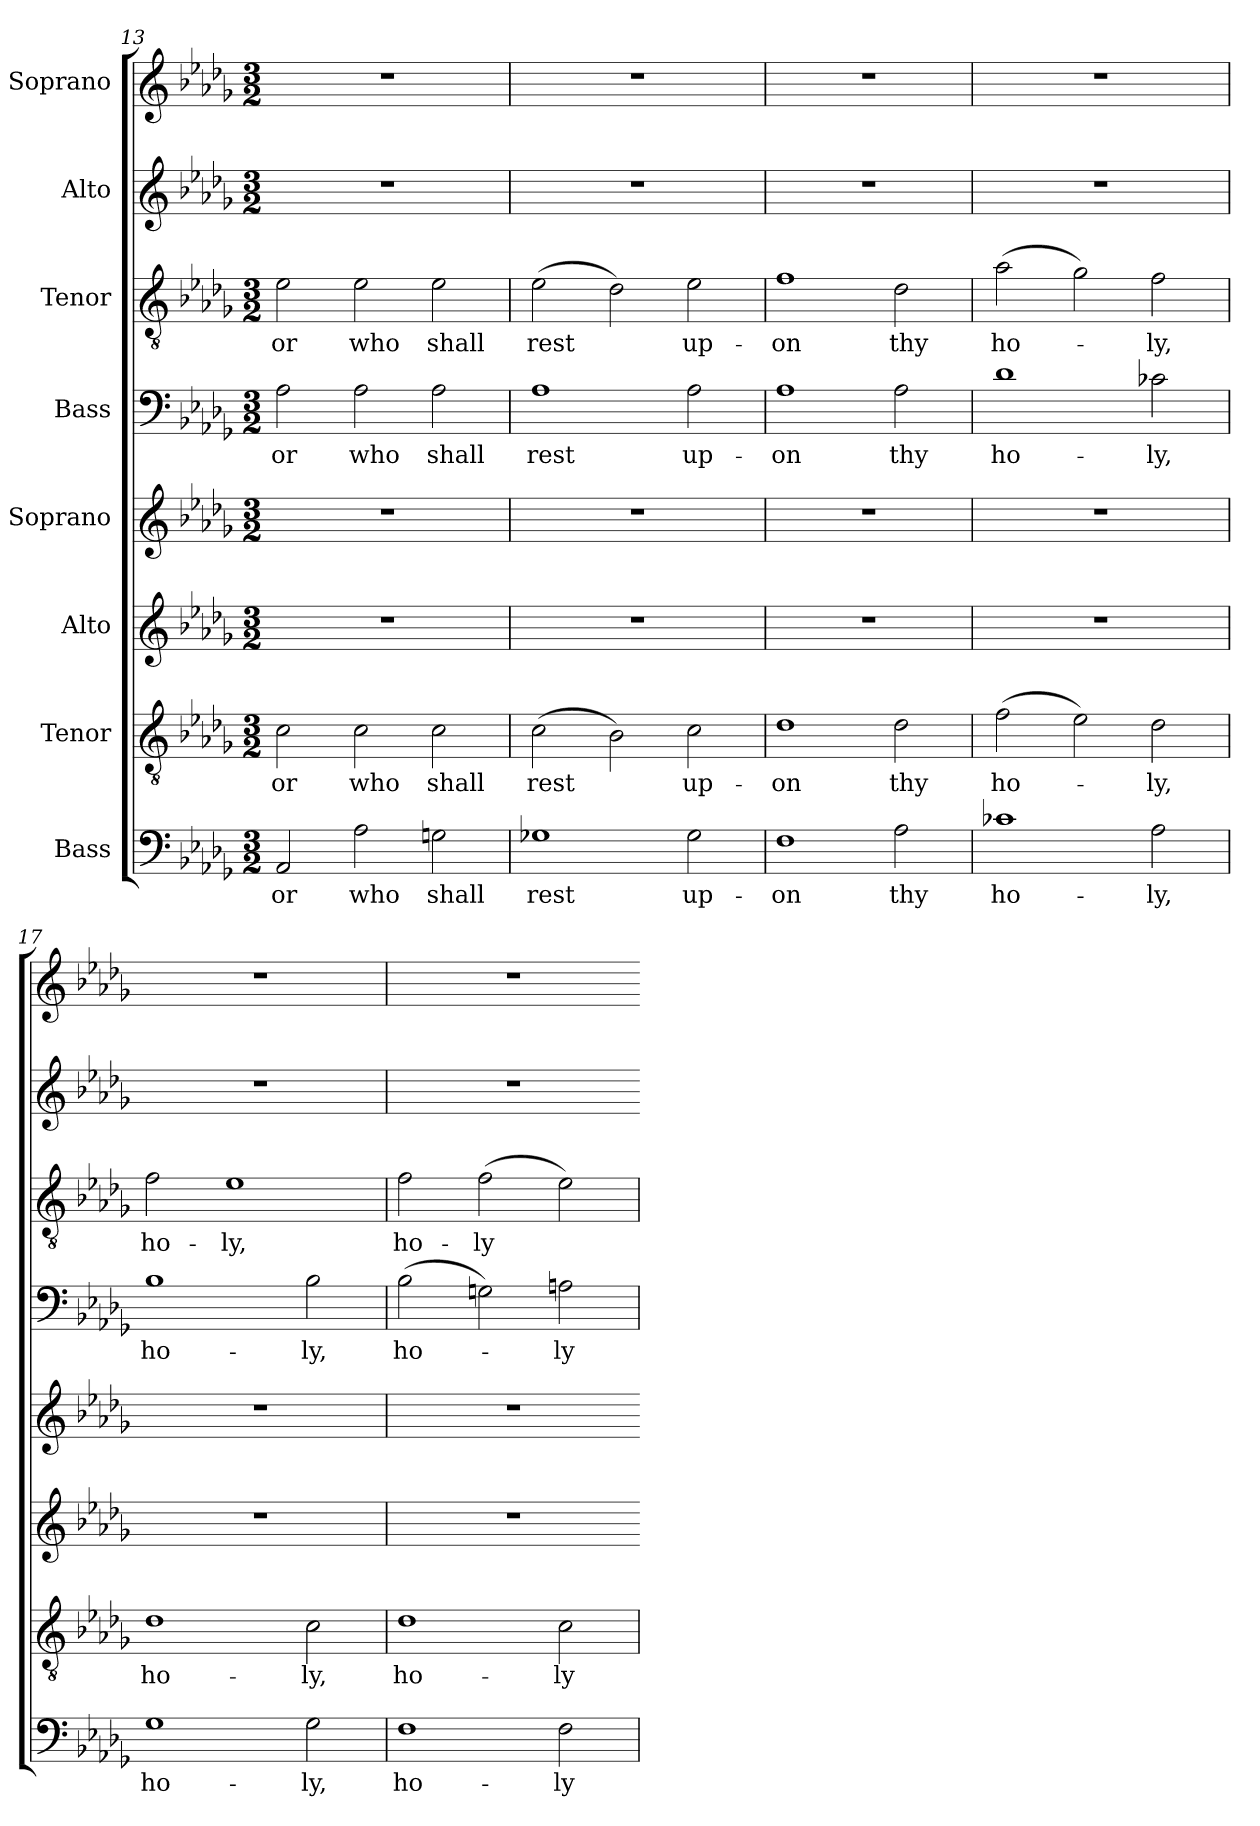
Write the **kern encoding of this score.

**kern	**text	**kern	**text	**kern	**kern	**kern	**text	**kern	**text	**kern	**kern
*part8	*part8	*part7	*part7	*part6	*part5	*part4	*part4	*part3	*part3	*part2	*part1
*staff8	*staff8	*staff7	*staff7	*staff6	*staff5	*staff4	*staff4	*staff3	*staff3	*staff2	*staff1
*I"Bass	*	*I"Tenor	*	*I"Alto	*I"Soprano	*I"Bass	*	*I"Tenor	*	*I"Alto	*I"Soprano
*clefF4	*	*clefGv2	*	*clefG2	*clefG2	*clefF4	*	*clefGv2	*	*clefG2	*clefG2
*k[b-e-a-d-g-]	*	*k[b-e-a-d-g-]	*	*k[b-e-a-d-g-]	*k[b-e-a-d-g-]	*k[b-e-a-d-g-]	*	*k[b-e-a-d-g-]	*	*k[b-e-a-d-g-]	*k[b-e-a-d-g-]
*D-:	*	*D-:	*	*D-:	*D-:	*D-:	*	*D-:	*	*D-:	*D-:
*M3/2	*	*M3/2	*	*M3/2	*M3/2	*M3/2	*	*M3/2	*	*M3/2	*M3/2
=13	=13	=13	=13	=13	=13	=13	=13	=13	=13	=13	=13
!	!LO:LY:b:cj	!	!LO:LY:b:cj	!LO:N:vis=1	!LO:N:vis=1	!	!LO:LY:b:cj	!	!LO:LY:b:cj	!LO:N:vis=1	!LO:N:vis=1
2AA-/	or	2c\	or	1.r	1.r	2A-\	or	2e-\	or	1.r	1.r
!	!LO:LY:b:cj	!	!LO:LY:b:cj	!	!	!	!LO:LY:b:cj	!	!LO:LY:b:cj	!	!
2A-\	who	2c\	who	.	.	2A-\	who	2e-\	who	.	.
!	!LO:LY:b:cj	!	!LO:LY:b:cj	!	!	!	!LO:LY:b:cj	!	!LO:LY:b:cj	!	!
2Gn\	shall	2c\	shall	.	.	2A-\	shall	2e-\	shall	.	.
=14	=14	=14	=14	=14	=14	=14	=14	=14	=14	=14	=14
!	!LO:LY:b:cj	!	!LO:LY:b	!LO:N:vis=1	!LO:N:vis=1	!	!LO:LY:b:cj	!	!LO:LY:b	!LO:N:vis=1	!LO:N:vis=1
1G-X	rest	(>2c\	rest	1.r	1.r	1A-	rest	(>2e-\	rest	1.r	1.r
.	.	2B-\)	.	.	.	.	.	2d-\)	.	.	.
!	!LO:LY:b:cj	!	!LO:LY:b:cj	!	!	!	!LO:LY:b:cj	!	!LO:LY:b:cj	!	!
2G-\	up-	2c\	up-	.	.	2A-\	up-	2e-\	up-	.	.
=15	=15	=15	=15	=15	=15	=15	=15	=15	=15	=15	=15
!	!LO:LY:b:cj	!	!LO:LY:b:cj	!LO:N:vis=1	!LO:N:vis=1	!	!LO:LY:b:cj	!	!LO:LY:b:cj	!LO:N:vis=1	!LO:N:vis=1
1F	-on	1d-	-on	1.r	1.r	1A-	-on	1f	-on	1.r	1.r
!	!LO:LY:b:cj	!	!LO:LY:b:cj	!	!	!	!LO:LY:b:cj	!	!LO:LY:b:cj	!	!
2A-\	thy	2d-\	thy	.	.	2A-\	thy	2d-\	thy	.	.
!!LO:PB:g=z
=16	=16	=16	=16	=16	=16	=16	=16	=16	=16	=16	=16
!	!LO:LY:b:cj	!	!LO:LY:b:cj	!LO:N:vis=1	!LO:N:vis=1	!	!LO:LY:b:cj	!	!LO:LY:b:cj	!LO:N:vis=1	!LO:N:vis=1
1c-X	ho-	(>2f\	ho-	1.r	1.r	1d-	ho-	(>2a-\	ho-	1.r	1.r
.	.	2e-\)	.	.	.	.	.	2g-\)	.	.	.
!	!LO:LY:b:cj	!	!LO:LY:b:cj	!	!	!	!LO:LY:b:cj	!	!LO:LY:b:cj	!	!
2A-\	-ly,	2d-\	-ly,	.	.	2c-X\	-ly,	2f\	-ly,	.	.
=17	=17	=17	=17	=17	=17	=17	=17	=17	=17	=17	=17
!	!LO:LY:b:cj	!	!LO:LY:b:cj	!LO:N:vis=1	!LO:N:vis=1	!	!LO:LY:b:cj	!	!LO:LY:b:cj	!LO:N:vis=1	!LO:N:vis=1
1G-	ho-	1d-	ho-	1.r	1.r	1B-	ho-	2f\	ho-	1.r	1.r
!	!	!	!	!	!	!	!	!	!LO:LY:b:cj	!	!
.	.	.	.	.	.	.	.	1e-	-ly,	.	.
!	!LO:LY:b:cj	!	!LO:LY:b:cj	!	!	!	!LO:LY:b:cj	!	!	!	!
2G-\	-ly,	2c\	-ly,	.	.	2B-\	-ly,	.	.	.	.
=18	=18	=18	=18	=18	=18	=18	=18	=18	=18	=18	=18
!	!LO:LY:b:cj	!	!LO:LY:b:cj	!LO:N:vis=1	!LO:N:vis=1	!	!LO:LY:b:cj	!	!LO:LY:b:cj	!LO:N:vis=1	!LO:N:vis=1
1F	ho-	1d-	ho-	1.r	1.r	(>2B-\	ho-	2f\	ho-	1.r	1.r
!	!	!	!	!	!	!	!	!	!LO:LY:b:cj	!	!
.	.	.	.	.	.	2Gn\)	.	(>2f\	-ly	.	.
!	!LO:LY:b:cj	!	!LO:LY:b:cj	!	!	!	!LO:LY:b:cj	!	!	!	!
2F\	-ly	2c\	-ly	.	.	2An\	-ly	2e-\)	.	.	.
=	=||	=	=||	=	=	=	=||	=	=||	=	=||
*-	*-	*-	*-	*-	*-	*-	*-	*-	*-	*-	*-
